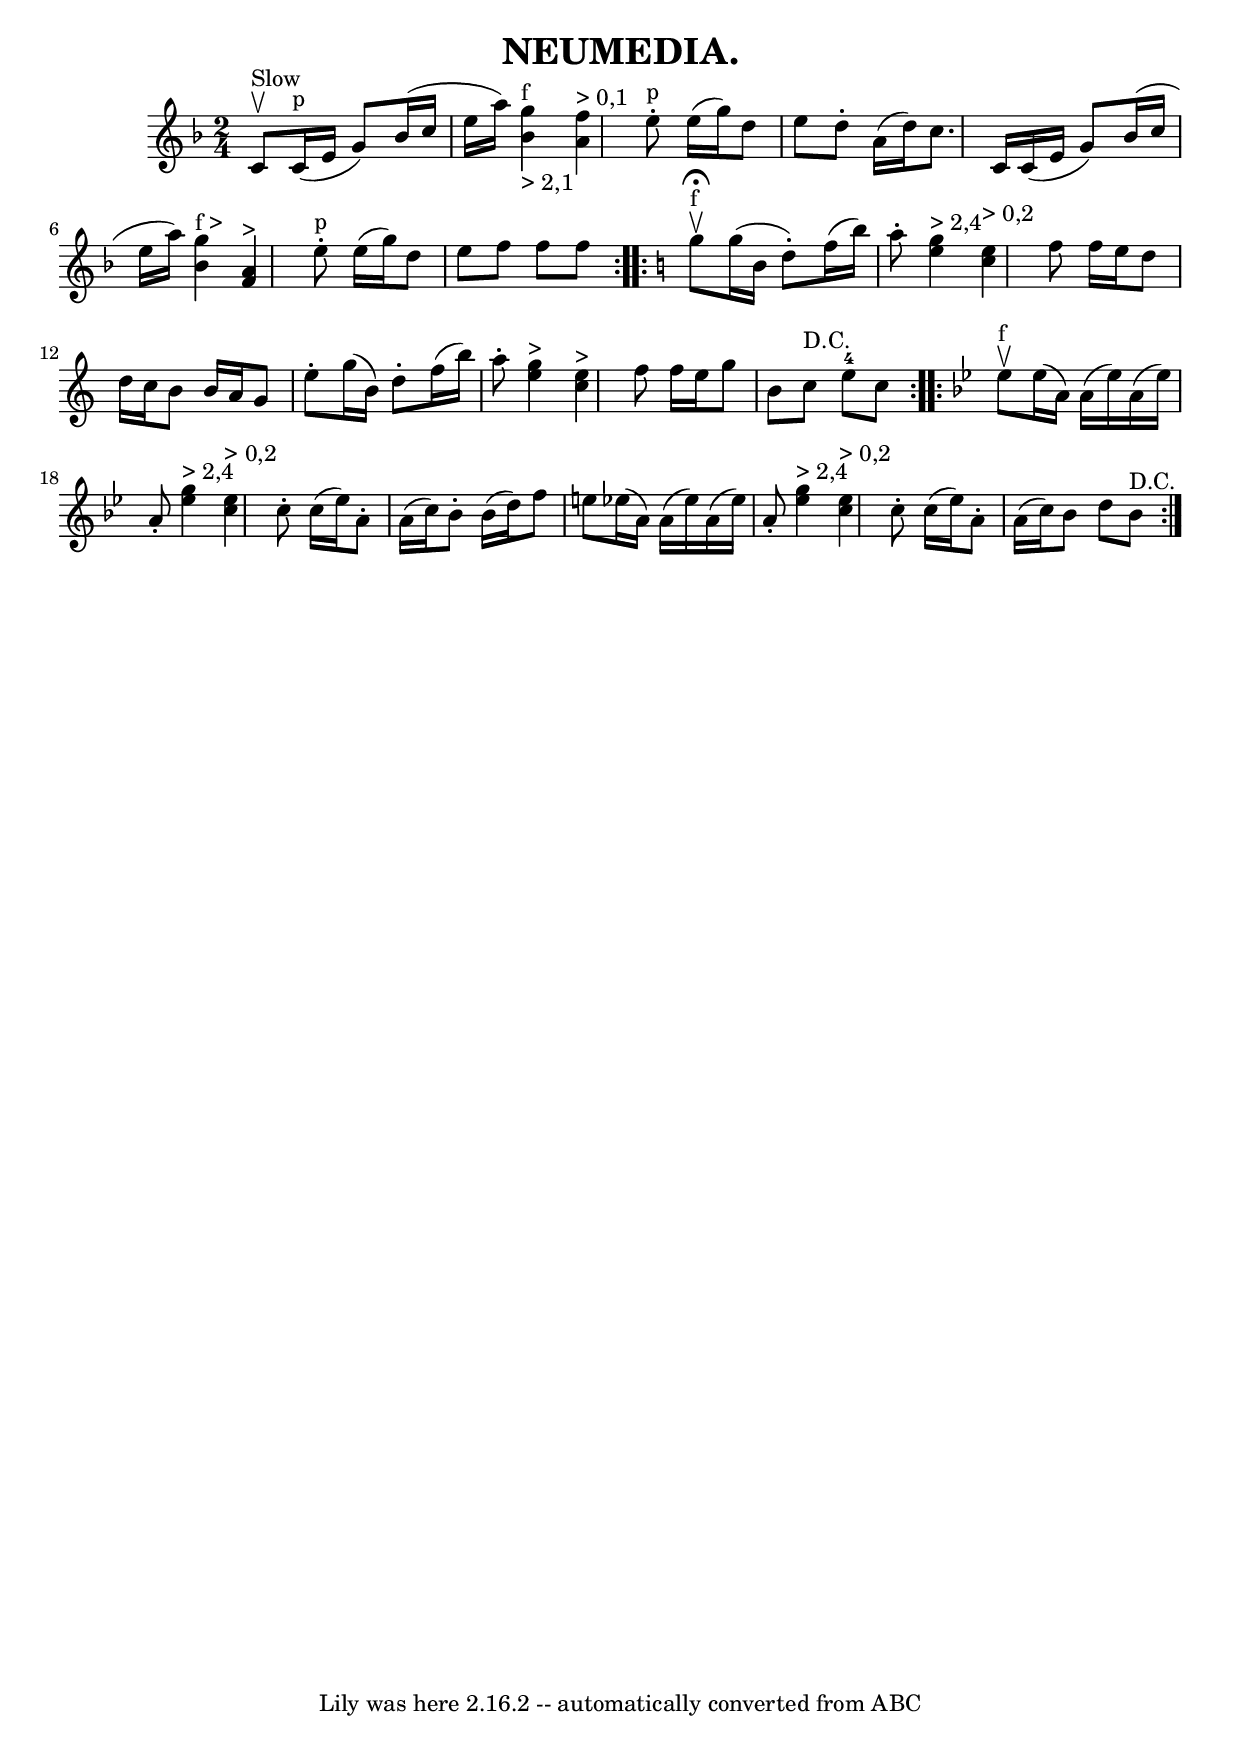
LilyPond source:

\version "2.7.40"
\include "Mammoth.ily"
\header {
	crossRefNumber = "21"
	footnotes = ""
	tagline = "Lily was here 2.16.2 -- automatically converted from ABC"
	title = "NEUMEDIA."
}
voicedefault =  {


\repeat volta 2 {
\time 2/4 \key f \major c'8^"Slow"^\upbow |
 c'16^"p"(e'16   
 g'8) bes'16 (c''16 e''16 a''16)   |
 << g''4 
_"> 2,1"^"f" bes'4   >>   << f''4^"> 0,1" a'4   >> |
 e''8 
^"p"-. e''16 (g''16) d''8 e''8  |
 d''8 -. a'16 (
d''16) c''8. c'16  |
 c'16 (e'16 g'8) bes'16 (
c''16 e''16 a''16) |
   << g''4^"f >" bes'4   >>   << f'4 
^">" a'4   >> |
 e''8^"p"-. e''16 (g''16) d''8 e''8  
|
 f''8 f''8 f''8    }   \key c \major   \repeat volta 2 {     
g''8^"f"^\fermata^\upbow |
 g''16 (b'16 d''8 -.) f''16 (
b''16) a''8 -. |
 << g''4^"> 2,4" e''4   >>   << e''4 
^"> 0,2" c''4   >> |
 f''8 f''16 e''16 d''8 d''16    
c''16  |
 b'8 b'16 a'16 g'8 e''8 -. |
 g''16 (
b'16) d''8 -. f''16 (b''16) a''8 -. |
 << g''4^">"   
e''4   >>   << e''4^">" c''4   >> |
 f''8 f''16 e''16    
g''8 b'8  |
 c''8^"D.C." e''8-4 c''8    }   \key bes \major  
 \repeat volta 2 { ees''8^"f"^\upbow |
 ees''16 (a'16)   
a'16 (ees''16) a'16 (ees''16) a'8 -. |
 << ees''4 
^"> 2,4" g''4   >>   << ees''4^"> 0,2" c''4   >> |
 c''8 -.   
c''16 (ees''16) a'8 -. a'16 (c''16) |
 bes'8 -.   
bes'16 (d''16) f''8 e''8  |
 ees''!16 (a'16) a'16 
(ees''16) a'16 (ees''16) a'8 -. |
 << ees''4^"> 2,4"   
g''4   >>   << ees''4^"> 0,2" c''4   >> |
 c''8 -. c''16 (
ees''16) a'8 -. a'16 (c''16) |
 bes'8 d''8 bes'8 
^"D.C." }   
}

\score{
    <<

	\context Staff="default"
	{
	    \voicedefault 
	}

    >>
	\layout {
	}
	\midi {}
}
